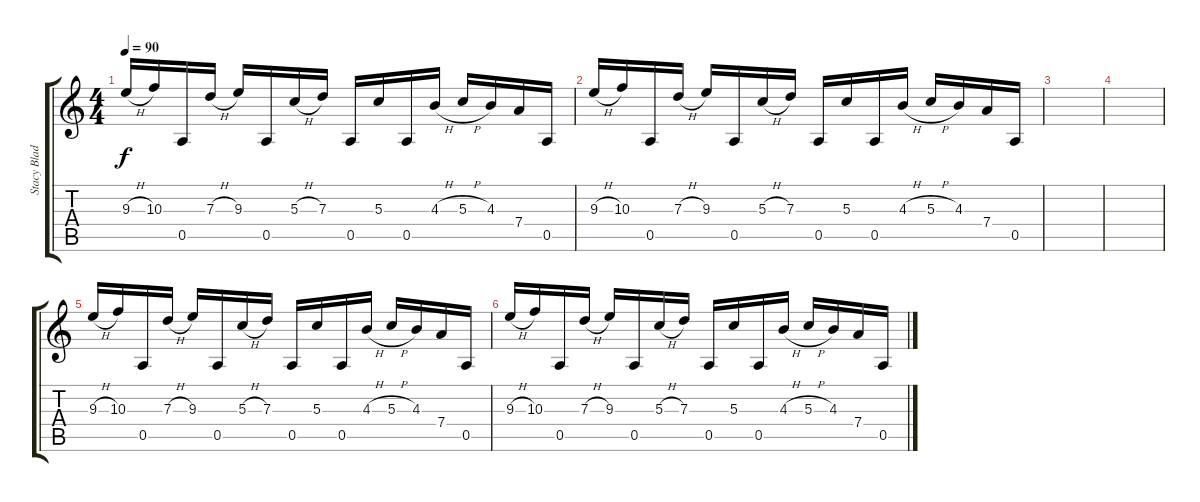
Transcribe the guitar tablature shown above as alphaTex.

\track ("Stacy Blades(solo)" "Stacy Blad") {instrument distortionguitar}
\staff {score tabs}
\tuning (E4 B3 G3 D3 A2 E2) {hide}
\ts (4 4)
\tempo 90
\clef g2
\ks c
9.3{h}.16{dy f} 10.3.16 0.5.16 7.3{h}.16 9.3.16 0.5.16 5.3{h}.16 7.3.16 0.5.16 5.3.16 0.5.16 4.3{h}.16 5.3{h}.16 4.3.16 7.4.16 0.5.16 |
9.3{h}.16 10.3.16 0.5.16 7.3{h}.16 9.3.16 0.5.16 5.3{h}.16 7.3.16 0.5.16 5.3.16 0.5.16 4.3{h}.16 5.3{h}.16 4.3.16 7.4.16 0.5.16 |
|
|
9.3{h}.16 10.3.16 0.5.16 7.3{h}.16 9.3.16 0.5.16 5.3{h}.16 7.3.16 0.5.16 5.3.16 0.5.16 4.3{h}.16 5.3{h}.16 4.3.16 7.4.16 0.5.16 |
9.3{h}.16 10.3.16 0.5.16 7.3{h}.16 9.3.16 0.5.16 5.3{h}.16 7.3.16 0.5.16 5.3.16 0.5.16 4.3{h}.16 5.3{h}.16 4.3.16 7.4.16 0.5.16
